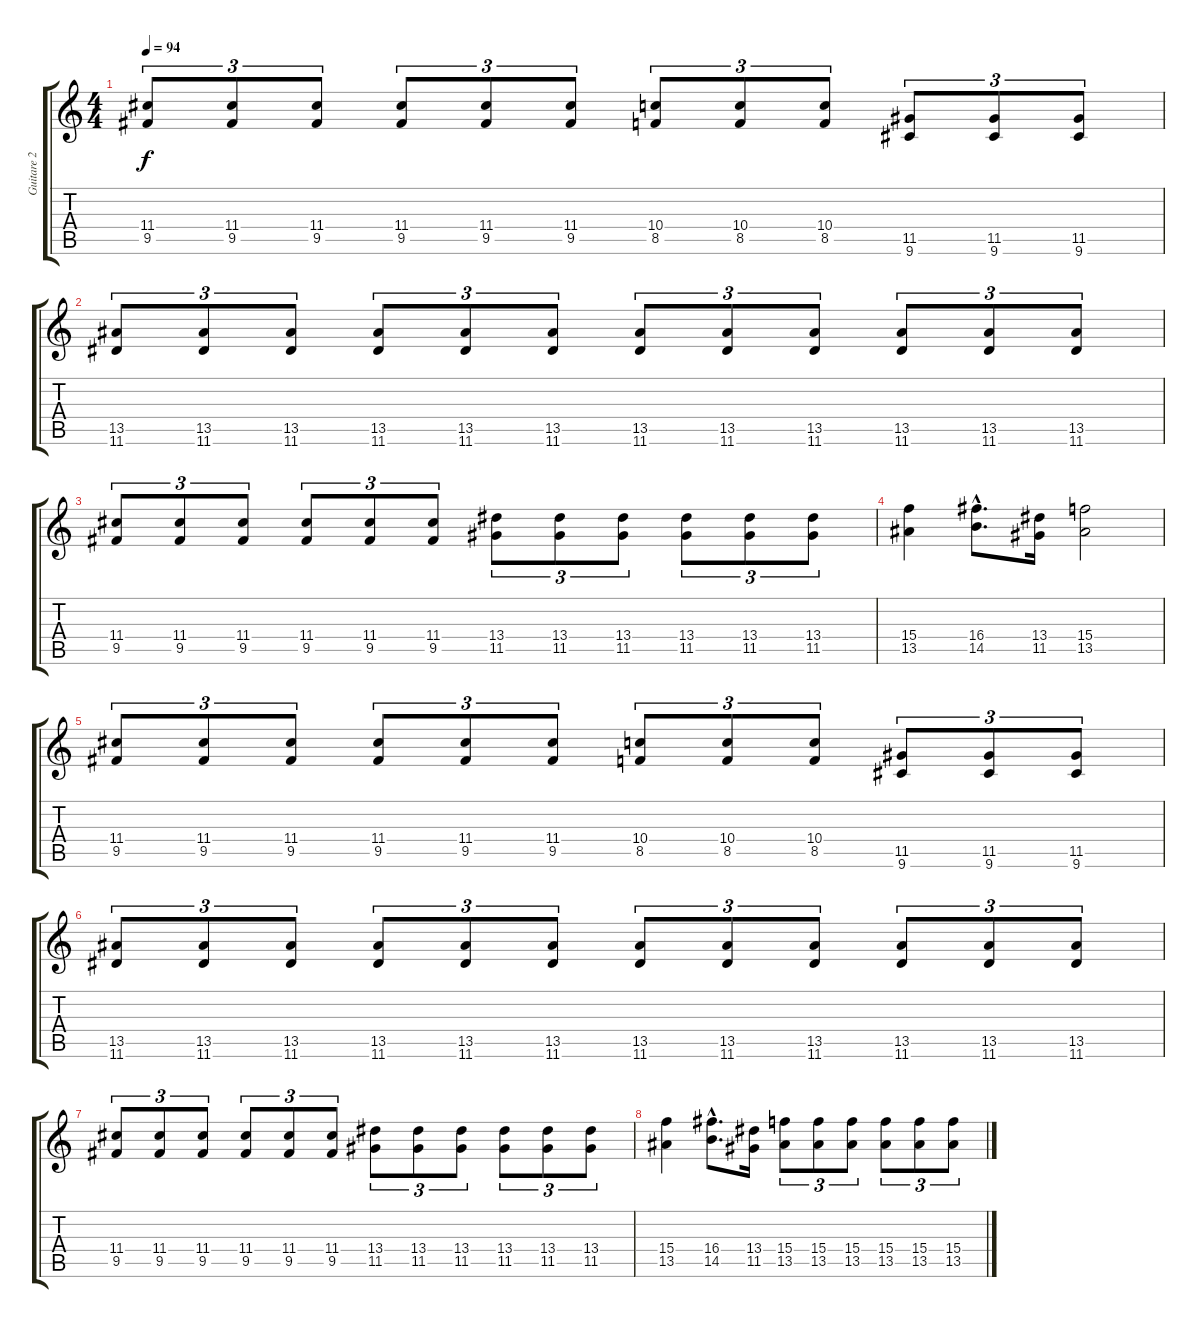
\track ("Guitare 2" "Guitare 2") {instrument distortionguitar}
\staff {score tabs}
\tuning (E4 B3 G3 D3 A2 E2) {hide}
\ts (4 4)
\tempo 94
\clef g2
\ks c
(11.4 9.5).8{tu (3 2) dy f} (11.4 9.5).8{tu (3 2)} (11.4 9.5).8{tu (3 2)} (11.4 9.5).8{tu (3 2)} (11.4 9.5).8{tu (3 2)} (11.4 9.5).8{tu (3 2)} (10.4 8.5).8{tu (3 2)} (10.4 8.5).8{tu (3 2)} (10.4 8.5).8{tu (3 2)} (11.5 9.6).8{tu (3 2)} (11.5 9.6).8{tu (3 2)} (11.5 9.6).8{tu (3 2)} |
(13.5 11.6).8{tu (3 2)} (13.5 11.6).8{tu (3 2)} (13.5 11.6).8{tu (3 2)} (13.5 11.6).8{tu (3 2)} (13.5 11.6).8{tu (3 2)} (13.5 11.6).8{tu (3 2)} (13.5 11.6).8{tu (3 2)} (13.5 11.6).8{tu (3 2)} (13.5 11.6).8{tu (3 2)} (13.5 11.6).8{tu (3 2)} (13.5 11.6).8{tu (3 2)} (13.5 11.6).8{tu (3 2)} |
(11.4 9.5).8{tu (3 2)} (11.4 9.5).8{tu (3 2)} (11.4 9.5).8{tu (3 2)} (11.4 9.5).8{tu (3 2)} (11.4 9.5).8{tu (3 2)} (11.4 9.5).8{tu (3 2)} (13.4 11.5).8{tu (3 2)} (13.4 11.5).8{tu (3 2)} (13.4 11.5).8{tu (3 2)} (13.4 11.5).8{tu (3 2)} (13.4 11.5).8{tu (3 2)} (13.4 11.5).8{tu (3 2)} |
(15.4 13.5).4 (16.4{hac} 14.5{hac}).8{d} (13.4 11.5).16 (15.4 13.5).2 |
(11.4 9.5).8{tu (3 2)} (11.4 9.5).8{tu (3 2)} (11.4 9.5).8{tu (3 2)} (11.4 9.5).8{tu (3 2)} (11.4 9.5).8{tu (3 2)} (11.4 9.5).8{tu (3 2)} (10.4 8.5).8{tu (3 2)} (10.4 8.5).8{tu (3 2)} (10.4 8.5).8{tu (3 2)} (11.5 9.6).8{tu (3 2)} (11.5 9.6).8{tu (3 2)} (11.5 9.6).8{tu (3 2)} |
(13.5 11.6).8{tu (3 2)} (13.5 11.6).8{tu (3 2)} (13.5 11.6).8{tu (3 2)} (13.5 11.6).8{tu (3 2)} (13.5 11.6).8{tu (3 2)} (13.5 11.6).8{tu (3 2)} (13.5 11.6).8{tu (3 2)} (13.5 11.6).8{tu (3 2)} (13.5 11.6).8{tu (3 2)} (13.5 11.6).8{tu (3 2)} (13.5 11.6).8{tu (3 2)} (13.5 11.6).8{tu (3 2)} |
(11.4 9.5).8{tu (3 2)} (11.4 9.5).8{tu (3 2)} (11.4 9.5).8{tu (3 2)} (11.4 9.5).8{tu (3 2)} (11.4 9.5).8{tu (3 2)} (11.4 9.5).8{tu (3 2)} (13.4 11.5).8{tu (3 2)} (13.4 11.5).8{tu (3 2)} (13.4 11.5).8{tu (3 2)} (13.4 11.5).8{tu (3 2)} (13.4 11.5).8{tu (3 2)} (13.4 11.5).8{tu (3 2)} |
(15.4 13.5).4 (16.4{hac} 14.5{hac}).8{d} (13.4 11.5).16 (15.4 13.5).8{tu (3 2)} (15.4 13.5).8{tu (3 2)} (15.4 13.5).8{tu (3 2)} (15.4 13.5).8{tu (3 2)} (15.4 13.5).8{tu (3 2)} (15.4 13.5).8{tu (3 2)}
